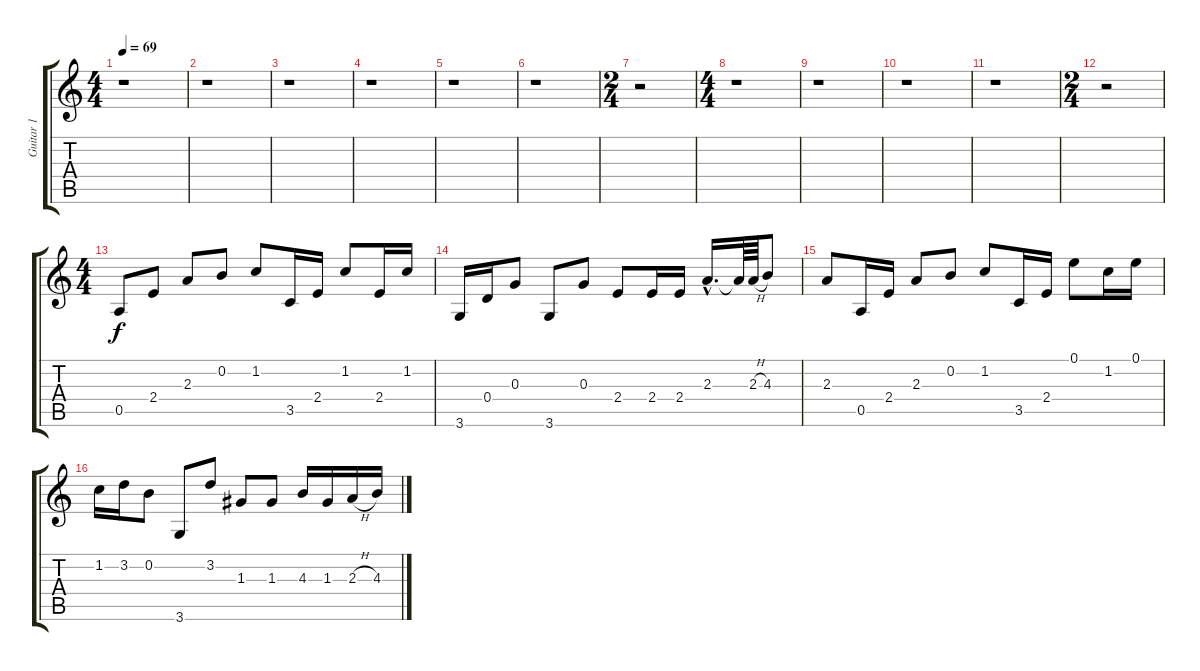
\track ("Guitar 1" "Guitar 1") {instrument acousticguitarsteel}
\staff {score tabs}
\tuning (E4 B3 G3 D3 A2 E2) {hide}
\ts (4 4)
\tempo 69
\clef g2
\ks c
r.1{dy f} |
r.1 |
r.1 |
r.1 |
r.1 |
r.1 |
\ts (2 4)
r.2 |
\ts (4 4)
r.1 |
r.1 |
r.1 |
r.1 |
\ts (2 4)
r.2 |
\ts (4 4)
0.5.8 2.4.8 2.3.8 0.2.8 1.2.8 3.5.16 2.4.16 1.2.8 2.4.16 1.2.16 |
3.6.16 0.4.16 0.3.8 3.6.8 0.3.8 2.4.8 2.4.16 2.4.16 2.3{hac}.16{d} 2.3{t}.64 2.3{h}.64 4.3.8 |
2.3.8 0.5.16 2.4.16 2.3.8 0.2.8 1.2.8 3.5.16 2.4.16 0.1.8 1.2.16 0.1.16 |
1.2.16 3.2.16 0.2.8 3.6.8 3.2.8 1.3.8 1.3.8 4.3.16 1.3.16 2.3{h}.16 4.3.16
